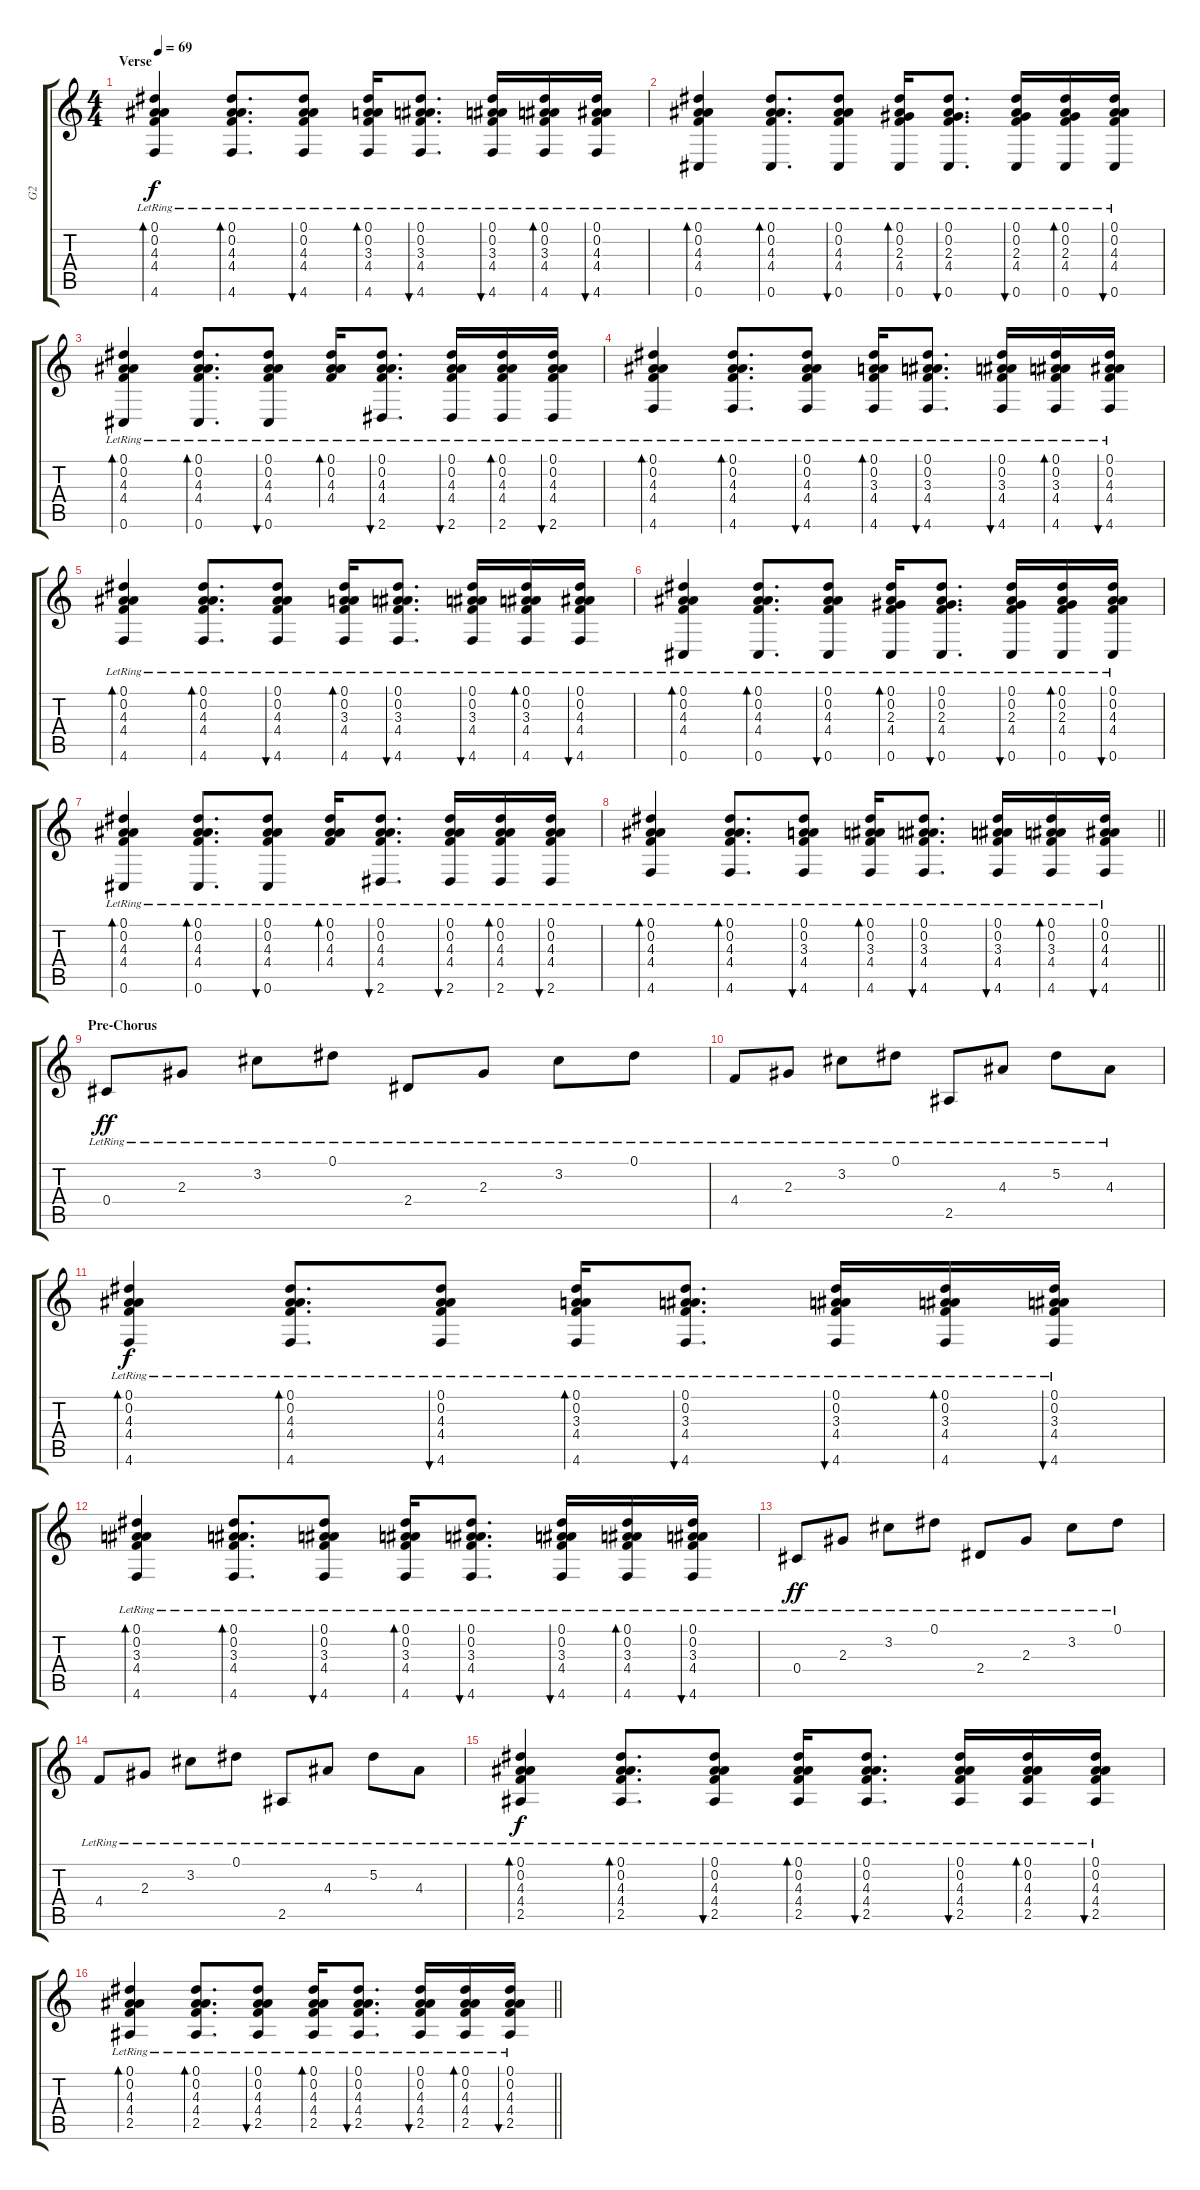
\track ("G2" "G2") {instrument electricguitarclean}
\staff {score tabs}
\tuning (Eb4 Bb3 Gb3 Db3 Ab2 Db2) {hide}
\ts (4 4)
\section ("" "Verse")
\tempo 69
\clef g2
\ks c
(0.1{lr} 0.2{lr} 4.3{lr} 4.4{lr} 4.6{lr}).4{bd 120 dy f} (0.1{lr} 0.2{lr} 4.3{lr} 4.4{lr} 4.6{lr}).8{d bd 120} (0.1{lr} 0.2{lr} 4.3{lr} 4.4{lr} 4.6{lr}).8{bu 60} (0.1{lr} 0.2{lr} 3.3{lr} 4.4{lr} 4.6{lr}).16{bd 60} (0.1{lr} 0.2{lr} 3.3{lr} 4.4{lr} 4.6{lr}).8{d bu 60} (0.1{lr} 0.2{lr} 3.3{lr} 4.4{lr} 4.6{lr}).16{bu 60} (0.1{lr} 0.2{lr} 3.3{lr} 4.4{lr} 4.6{lr}).16{bd 60} (0.1{lr} 0.2{lr} 4.3{lr} 4.4{lr} 4.6{lr}).16{bu 60} |
(0.1{lr} 0.2{lr} 4.3{lr} 4.4{lr} 0.6{lr}).4{bd 120} (0.1{lr} 0.2{lr} 4.3{lr} 4.4{lr} 0.6{lr}).8{d bd 120} (0.1{lr} 0.2{lr} 4.3{lr} 4.4{lr} 0.6{lr}).8{bu 60} (0.1{lr} 0.2{lr} 2.3{lr} 4.4{lr} 0.6{lr}).16{bd 60} (0.1{lr} 0.2{lr} 2.3{lr} 4.4{lr} 0.6{lr}).8{d bu 60} (0.1{lr} 0.2{lr} 2.3{lr} 4.4{lr} 0.6{lr}).16{bu 60} (0.1{lr} 0.2{lr} 2.3{lr} 4.4{lr} 0.6{lr}).16{bd 60} (0.1{lr} 0.2{lr} 4.3{lr} 4.4{lr} 0.6{lr}).16{bu 60} |
(0.1{lr} 0.2{lr} 4.3{lr} 4.4{lr} 0.6{lr}).4{bd 120} (0.1{lr} 0.2{lr} 4.3{lr} 4.4{lr} 0.6{lr}).8{d bd 120} (0.1{lr} 0.2{lr} 4.3{lr} 4.4{lr} 0.6{lr}).8{bu 60} (0.1{lr} 0.2{lr} 4.3{lr} 4.4{lr}).16{bd 60} (0.1{lr} 0.2{lr} 4.3{lr} 4.4{lr} 2.6{lr}).8{d bu 60} (0.1{lr} 0.2{lr} 4.3{lr} 4.4{lr} 2.6{lr}).16{bu 60} (0.1{lr} 0.2{lr} 4.3{lr} 4.4{lr} 2.6{lr}).16{bd 60} (0.1{lr} 0.2{lr} 4.3{lr} 4.4{lr} 2.6{lr}).16{bu 60} |
(0.1{lr} 0.2{lr} 4.3{lr} 4.4{lr} 4.6{lr}).4{bd 120} (0.1{lr} 0.2{lr} 4.3{lr} 4.4{lr} 4.6{lr}).8{d bd 120} (0.1{lr} 0.2{lr} 4.3{lr} 4.4{lr} 4.6{lr}).8{bu 60} (0.1{lr} 0.2{lr} 3.3{lr} 4.4{lr} 4.6{lr}).16{bd 60} (0.1{lr} 0.2{lr} 3.3{lr} 4.4{lr} 4.6{lr}).8{d bu 60} (0.1{lr} 0.2{lr} 3.3{lr} 4.4{lr} 4.6{lr}).16{bu 60} (0.1{lr} 0.2{lr} 3.3{lr} 4.4{lr} 4.6{lr}).16{bd 60} (0.1{lr} 0.2{lr} 4.3{lr} 4.4{lr} 4.6{lr}).16{bu 60} |
(0.1{lr} 0.2{lr} 4.3{lr} 4.4{lr} 4.6{lr}).4{bd 120} (0.1{lr} 0.2{lr} 4.3{lr} 4.4{lr} 4.6{lr}).8{d bd 120} (0.1{lr} 0.2{lr} 4.3{lr} 4.4{lr} 4.6{lr}).8{bu 60} (0.1{lr} 0.2{lr} 3.3{lr} 4.4{lr} 4.6{lr}).16{bd 60} (0.1{lr} 0.2{lr} 3.3{lr} 4.4{lr} 4.6{lr}).8{d bu 60} (0.1{lr} 0.2{lr} 3.3{lr} 4.4{lr} 4.6{lr}).16{bu 60} (0.1{lr} 0.2{lr} 3.3{lr} 4.4{lr} 4.6{lr}).16{bd 60} (0.1{lr} 0.2{lr} 4.3{lr} 4.4{lr} 4.6{lr}).16{bu 60} |
(0.1{lr} 0.2{lr} 4.3{lr} 4.4{lr} 0.6{lr}).4{bd 120} (0.1{lr} 0.2{lr} 4.3{lr} 4.4{lr} 0.6{lr}).8{d bd 120} (0.1{lr} 0.2{lr} 4.3{lr} 4.4{lr} 0.6{lr}).8{bu 60} (0.1{lr} 0.2{lr} 2.3{lr} 4.4{lr} 0.6{lr}).16{bd 60} (0.1{lr} 0.2{lr} 2.3{lr} 4.4{lr} 0.6{lr}).8{d bu 60} (0.1{lr} 0.2{lr} 2.3{lr} 4.4{lr} 0.6{lr}).16{bu 60} (0.1{lr} 0.2{lr} 2.3{lr} 4.4{lr} 0.6{lr}).16{bd 60} (0.1{lr} 0.2{lr} 4.3{lr} 4.4{lr} 0.6{lr}).16{bu 60} |
(0.1{lr} 0.2{lr} 4.3{lr} 4.4{lr} 0.6{lr}).4{bd 120} (0.1{lr} 0.2{lr} 4.3{lr} 4.4{lr} 0.6{lr}).8{d bd 120} (0.1{lr} 0.2{lr} 4.3{lr} 4.4{lr} 0.6{lr}).8{bu 60} (0.1{lr} 0.2{lr} 4.3{lr} 4.4{lr}).16{bd 60} (0.1{lr} 0.2{lr} 4.3{lr} 4.4{lr} 2.6{lr}).8{d bu 60} (0.1{lr} 0.2{lr} 4.3{lr} 4.4{lr} 2.6{lr}).16{bu 60} (0.1{lr} 0.2{lr} 4.3{lr} 4.4{lr} 2.6{lr}).16{bd 60} (0.1{lr} 0.2{lr} 4.3{lr} 4.4{lr} 2.6{lr}).16{bu 60} |
\barLineRight lightlight
(0.1{lr} 0.2{lr} 4.3{lr} 4.4{lr} 4.6{lr}).4{bd 120} (0.1{lr} 0.2{lr} 4.3{lr} 4.4{lr} 4.6{lr}).8{d bd 120} (0.1{lr} 0.2{lr} 3.3{lr} 4.4{lr} 4.6{lr}).8{bu 60} (0.1{lr} 0.2{lr} 3.3{lr} 4.4{lr} 4.6{lr}).16{bd 60} (0.1{lr} 0.2{lr} 3.3{lr} 4.4{lr} 4.6{lr}).8{d bu 60} (0.1{lr} 0.2{lr} 3.3{lr} 4.4{lr} 4.6{lr}).16{bu 60} (0.1{lr} 0.2{lr} 3.3{lr} 4.4{lr} 4.6{lr}).16{bd 60} (0.1{lr} 0.2{lr} 4.3{lr} 4.4{lr} 4.6{lr}).16{bu 60} |
\section ("" "Pre-Chorus")
0.4{lr}.8{dy ff} 2.3{lr}.8 3.2{lr}.8 0.1{lr}.8 2.4{lr}.8 2.3{lr}.8 3.2{lr}.8 0.1{lr}.8 |
4.4{lr}.8 2.3{lr}.8 3.2{lr}.8 0.1{lr}.8 2.5{lr}.8 4.3{lr}.8 5.2{lr}.8 4.3{lr}.8 |
(0.1{lr} 0.2{lr} 4.3{lr} 4.4{lr} 4.6{lr}).4{bd 120 dy f} (0.1{lr} 0.2{lr} 4.3{lr} 4.4{lr} 4.6{lr}).8{d bd 120} (0.1{lr} 0.2{lr} 4.3{lr} 4.4{lr} 4.6{lr}).8{bu 60} (0.1{lr} 0.2{lr} 3.3{lr} 4.4{lr} 4.6{lr}).16{bd 60} (0.1{lr} 0.2{lr} 3.3{lr} 4.4{lr} 4.6{lr}).8{d bu 60} (0.1{lr} 0.2{lr} 3.3{lr} 4.4{lr} 4.6{lr}).16{bu 60} (0.1{lr} 0.2{lr} 3.3{lr} 4.4{lr} 4.6{lr}).16{bd 60} (0.1{lr} 0.2{lr} 3.3{lr} 4.4{lr} 4.6{lr}).16{bu 60} |
(0.1{lr} 0.2{lr} 3.3{lr} 4.4{lr} 4.6{lr}).4{bd 120} (0.1{lr} 0.2{lr} 3.3{lr} 4.4{lr} 4.6{lr}).8{d bd 120} (0.1{lr} 0.2{lr} 3.3{lr} 4.4{lr} 4.6{lr}).8{bu 60} (0.1{lr} 0.2{lr} 3.3{lr} 4.4{lr} 4.6{lr}).16{bd 60} (0.1{lr} 0.2{lr} 3.3{lr} 4.4{lr} 4.6{lr}).8{d bu 60} (0.1{lr} 0.2{lr} 3.3{lr} 4.4{lr} 4.6{lr}).16{bu 60} (0.1{lr} 0.2{lr} 3.3{lr} 4.4{lr} 4.6{lr}).16{bd 60} (0.1{lr} 0.2{lr} 3.3{lr} 4.4{lr} 4.6{lr}).16{bu 60} |
0.4{lr}.8{dy ff} 2.3{lr}.8 3.2{lr}.8 0.1{lr}.8 2.4{lr}.8 2.3{lr}.8 3.2{lr}.8 0.1{lr}.8 |
4.4{lr}.8 2.3{lr}.8 3.2{lr}.8 0.1{lr}.8 2.5{lr}.8 4.3{lr}.8 5.2{lr}.8 4.3{lr}.8 |
(0.1{lr} 0.2{lr} 4.3{lr} 4.4{lr} 2.5).4{bd 120 dy f} (0.1{lr} 0.2{lr} 4.3{lr} 4.4{lr} 2.5).8{d bd 120} (0.1{lr} 0.2{lr} 4.3{lr} 4.4{lr} 2.5).8{bu 60} (0.1{lr} 0.2{lr} 4.3{lr} 4.4{lr} 2.5).16{bd 60} (0.1{lr} 0.2{lr} 4.3{lr} 4.4{lr} 2.5).8{d bu 60} (0.1{lr} 0.2{lr} 4.3{lr} 4.4{lr} 2.5).16{bu 60} (0.1{lr} 0.2{lr} 4.3{lr} 4.4{lr} 2.5).16{bd 60} (0.1{lr} 0.2{lr} 4.3{lr} 4.4{lr} 2.5).16{bu 60} |
\barLineRight lightlight
(0.1{lr} 0.2{lr} 4.3{lr} 4.4{lr} 2.5).4{bd 120} (0.1{lr} 0.2{lr} 4.3{lr} 4.4{lr} 2.5).8{d bd 120} (0.1{lr} 0.2{lr} 4.3{lr} 4.4{lr} 2.5).8{bu 60} (0.1{lr} 0.2{lr} 4.3{lr} 4.4{lr} 2.5).16{bd 60} (0.1{lr} 0.2{lr} 4.3{lr} 4.4{lr} 2.5).8{d bu 60} (0.1{lr} 0.2{lr} 4.3{lr} 4.4{lr} 2.5).16{bu 60} (0.1{lr} 0.2{lr} 4.3{lr} 4.4{lr} 2.5).16{bd 60} (0.1{lr} 0.2{lr} 4.3{lr} 4.4{lr} 2.5).16{bu 60}
